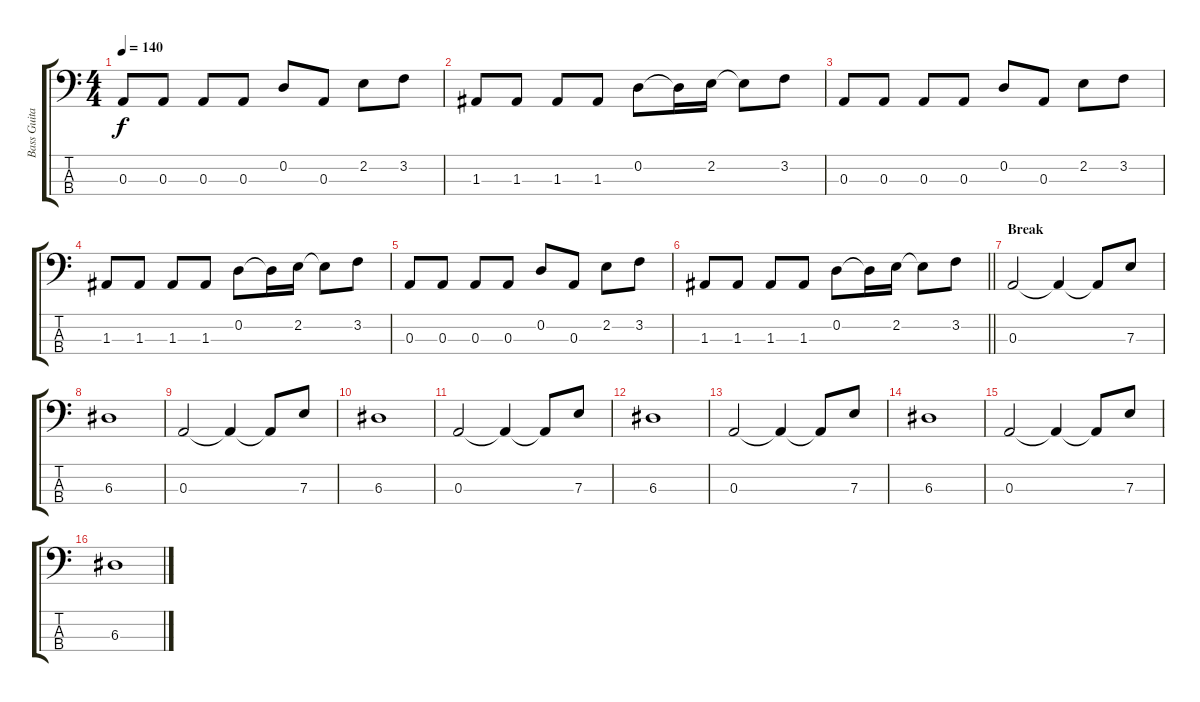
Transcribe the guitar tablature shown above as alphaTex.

\track ("Bass Guitar" "Bass Guita") {instrument electricbassfinger}
\staff {score tabs}
\tuning (G2 D2 A1 E1) {hide}
\ts (4 4)
\tempo 140
\clef f4
\ks c
0.3.8{dy f} 0.3.8 0.3.8 0.3.8 0.2.8 0.3.8 2.2.8 3.2.8 |
1.3.8 1.3.8 1.3.8 1.3.8 0.2.8 0.2{t}.16 2.2.16 2.2{t}.8 3.2.8 |
0.3.8 0.3.8 0.3.8 0.3.8 0.2.8 0.3.8 2.2.8 3.2.8 |
1.3.8 1.3.8 1.3.8 1.3.8 0.2.8 0.2{t}.16 2.2.16 2.2{t}.8 3.2.8 |
0.3.8 0.3.8 0.3.8 0.3.8 0.2.8 0.3.8 2.2.8 3.2.8 |
\barLineRight lightlight
1.3.8 1.3.8 1.3.8 1.3.8 0.2.8 0.2{t}.16 2.2.16 2.2{t}.8 3.2.8 |
\section ("" "Break")
0.3.2 0.3{t}.4 0.3{t}.8 7.3.8 |
6.3.1 |
0.3.2 0.3{t}.4 0.3{t}.8 7.3.8 |
6.3.1 |
0.3.2 0.3{t}.4 0.3{t}.8 7.3.8 |
6.3.1 |
0.3.2 0.3{t}.4 0.3{t}.8 7.3.8 |
6.3.1 |
0.3.2 0.3{t}.4 0.3{t}.8 7.3.8 |
6.3.1
